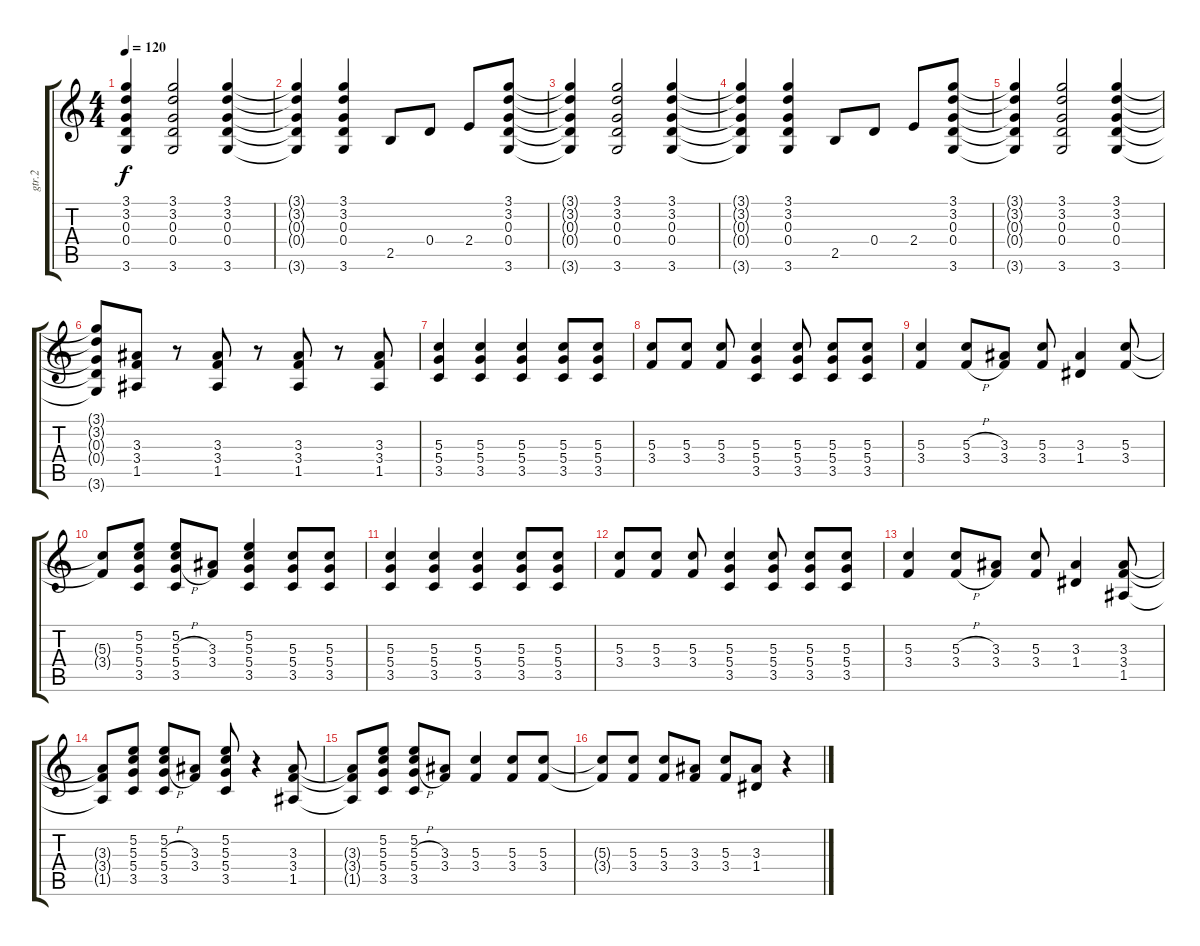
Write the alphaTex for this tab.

\track ("gtr.2" "gtr.2") {instrument distortionguitar}
\staff {score tabs}
\tuning (E4 B3 G3 D3 A2 E2) {hide}
\ts (4 4)
\tempo 120
\clef g2
\ks c
(3.1{t} 3.2{t} 0.3{t} 0.4{t} 3.6{t}).4{dy f} (3.1 3.2 0.3 0.4 3.6).2 (3.1 3.2 0.3 0.4 3.6).4 |
(3.1{t} 3.2{t} 0.3{t} 0.4{t} 3.6{t}).4 (3.1 3.2 0.3 0.4 3.6).4 2.5.8 0.4.8 2.4.8 (3.1 3.2 0.3 0.4 3.6).8 |
(3.1{t} 3.2{t} 0.3{t} 0.4{t} 3.6{t}).4 (3.1 3.2 0.3 0.4 3.6).2 (3.1 3.2 0.3 0.4 3.6).4 |
(3.1{t} 3.2{t} 0.3{t} 0.4{t} 3.6{t}).4 (3.1 3.2 0.3 0.4 3.6).4 2.5.8 0.4.8 2.4.8 (3.1 3.2 0.3 0.4 3.6).8 |
(3.1{t} 3.2{t} 0.3{t} 0.4{t} 3.6{t}).4 (3.1 3.2 0.3 0.4 3.6).2 (3.1 3.2 0.3 0.4 3.6).4 |
(3.1{t} 3.2{t} 0.3{t} 0.4{t} 3.6{t}).8 (3.3 3.4 1.5).8 r.8 (3.3 3.4 1.5).8 r.8 (3.3 3.4 1.5).8 r.8 (3.3 3.4 1.5).8 |
(5.3 5.4 3.5).4 (5.3 5.4 3.5).4 (5.3 5.4 3.5).4 (5.3 5.4 3.5).8 (5.3 5.4 3.5).8 |
(5.3 3.4).8 (5.3 3.4).8 (5.3 3.4).8 (5.3 5.4 3.5).4 (5.3 5.4 3.5).8 (5.3 5.4 3.5).8 (5.3 5.4 3.5).8 |
(5.3 3.4).4 (5.3{h} 3.4{h}).8 (3.3 3.4).8 (5.3 3.4).8 (3.3 1.4).4 (5.3 3.4).8 |
(5.3{t} 3.4{t}).8 (5.2 5.3 5.4 3.5).8 (5.2 5.3{h} 5.4{h} 3.5).8 (3.3 3.4).8 (5.2 5.3 5.4 3.5).4 (5.3 5.4 3.5).8 (5.3 5.4 3.5).8 |
(5.3 5.4 3.5).4 (5.3 5.4 3.5).4 (5.3 5.4 3.5).4 (5.3 5.4 3.5).8 (5.3 5.4 3.5).8 |
(5.3 3.4).8 (5.3 3.4).8 (5.3 3.4).8 (5.3 5.4 3.5).4 (5.3 5.4 3.5).8 (5.3 5.4 3.5).8 (5.3 5.4 3.5).8 |
(5.3 3.4).4 (5.3{h} 3.4{h}).8 (3.3 3.4).8 (5.3 3.4).8 (3.3 1.4).4 (3.3 3.4 1.5).8 |
(3.3{t} 3.4{t} 1.5{t}).8 (5.2 5.3 5.4 3.5).8 (5.2 5.3{h} 5.4{h} 3.5).8 (3.3 3.4).8 (5.2 5.3 5.4 3.5).8 r.4 (3.3 3.4 1.5).8 |
(3.3{t} 3.4{t} 1.5{t}).8 (5.2 5.3 5.4 3.5).8 (5.2 5.3{h} 5.4{h} 3.5).8 (3.3 3.4).8 (5.3 3.4).4 (5.3 3.4).8 (5.3 3.4).8 |
(5.3{t} 3.4{t}).8 (5.3 3.4).8 (5.3 3.4).8 (3.3 3.4).8 (5.3 3.4).8 (3.3 1.4).8 r.4
